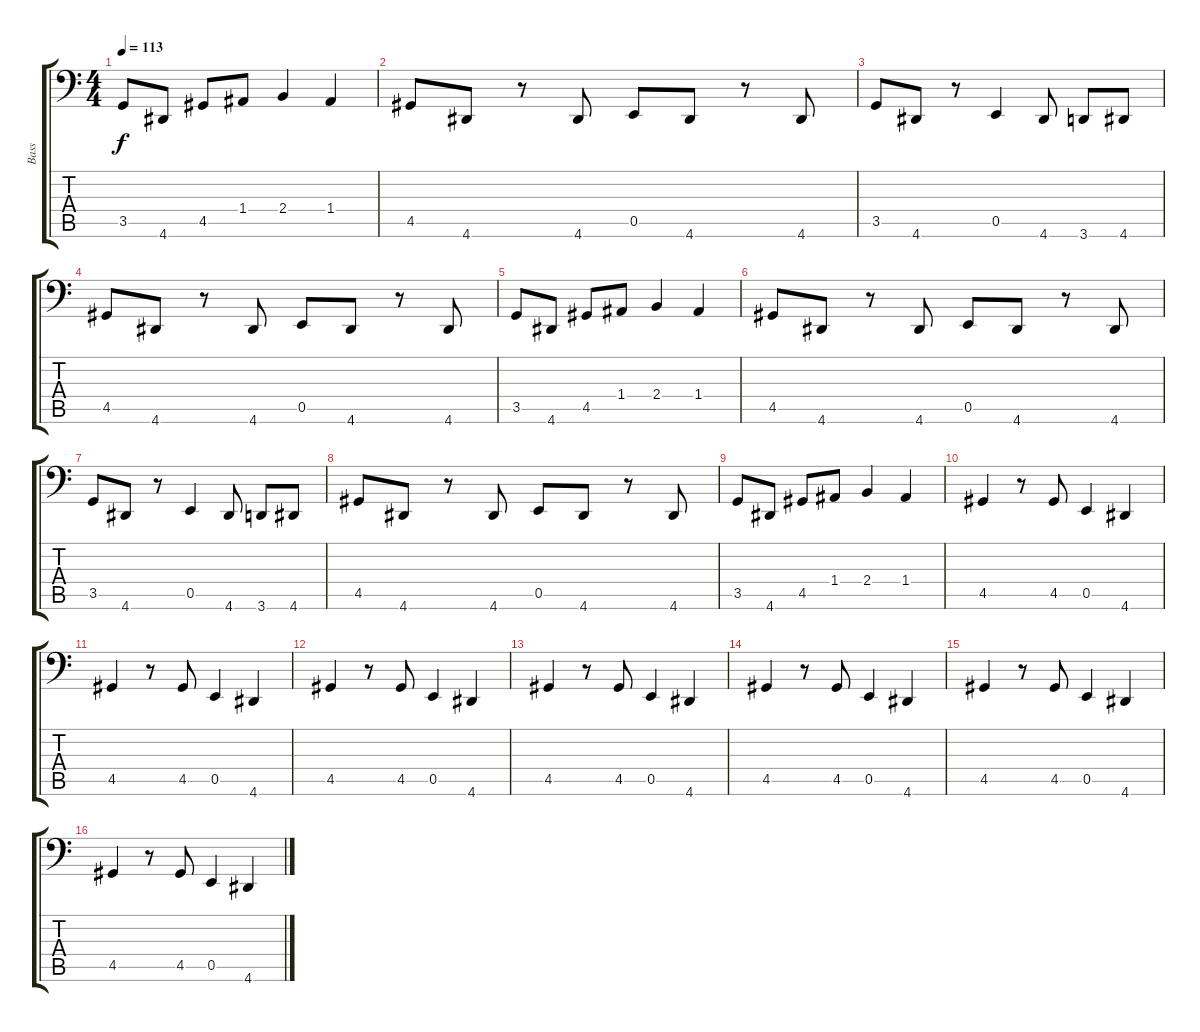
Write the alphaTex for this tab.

\track ("Bass" "Bass") {instrument fretlessbass}
\staff {score tabs}
\tuning (C3 G2 D2 A1 E1 B0) {hide}
\ts (4 4)
\tempo 113
\clef f4
\ks c
3.5.8{dy f} 4.6.8 4.5.8 1.4.8 2.4.4 1.4.4 |
4.5.8 4.6.8 r.8 4.6.8 0.5.8 4.6.8 r.8 4.6.8 |
3.5.8 4.6.8 r.8 0.5.4 4.6.8 3.6.8 4.6.8 |
4.5.8 4.6.8 r.8 4.6.8 0.5.8 4.6.8 r.8 4.6.8 |
3.5.8 4.6.8 4.5.8 1.4.8 2.4.4 1.4.4 |
4.5.8 4.6.8 r.8 4.6.8 0.5.8 4.6.8 r.8 4.6.8 |
3.5.8 4.6.8 r.8 0.5.4 4.6.8 3.6.8 4.6.8 |
4.5.8 4.6.8 r.8 4.6.8 0.5.8 4.6.8 r.8 4.6.8 |
3.5.8 4.6.8 4.5.8 1.4.8 2.4.4 1.4.4 |
4.5.4 r.8 4.5.8 0.5.4 4.6.4 |
4.5.4 r.8 4.5.8 0.5.4 4.6.4 |
4.5.4 r.8 4.5.8 0.5.4 4.6.4 |
4.5.4 r.8 4.5.8 0.5.4 4.6.4 |
4.5.4 r.8 4.5.8 0.5.4 4.6.4 |
4.5.4 r.8 4.5.8 0.5.4 4.6.4 |
4.5.4 r.8 4.5.8 0.5.4 4.6.4
